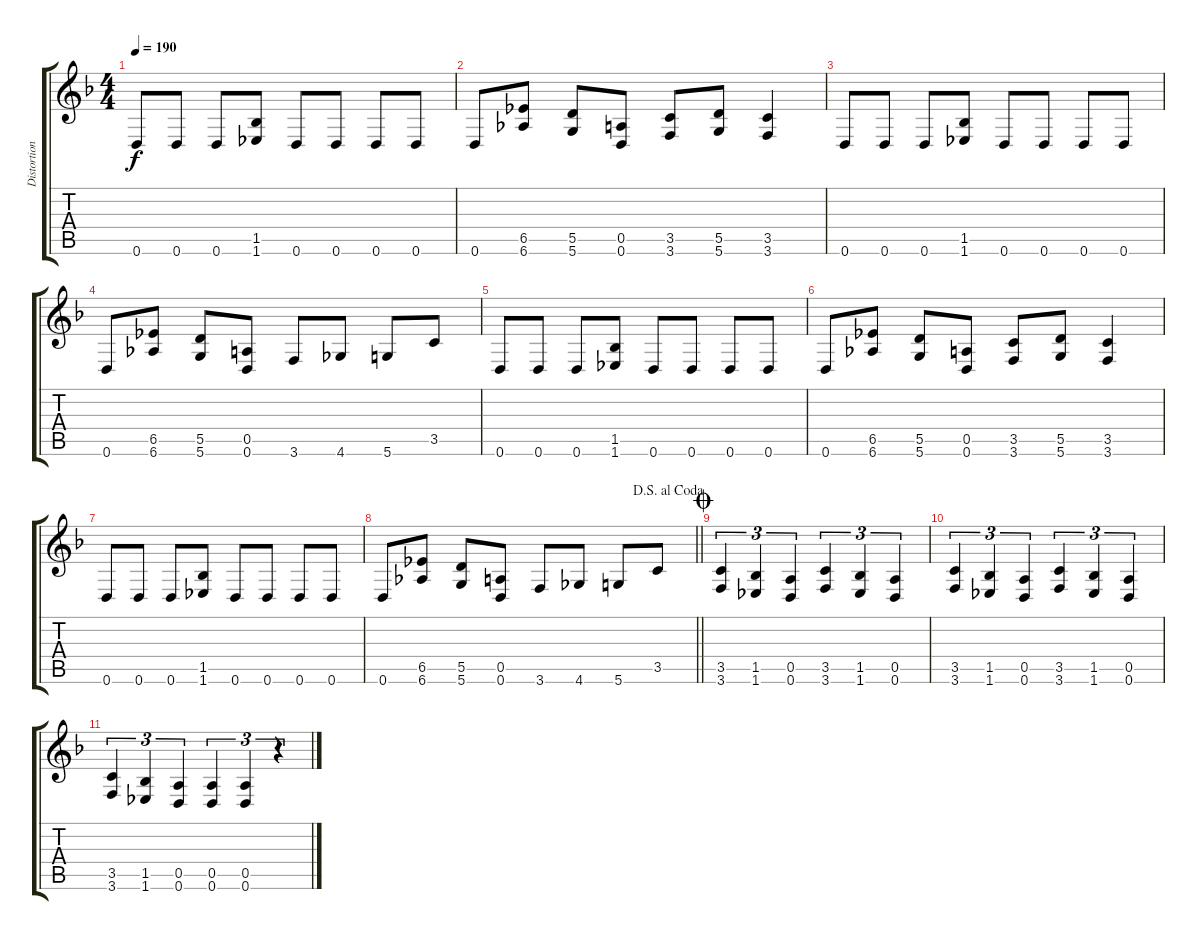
\track ("Distortion" "Distortion") {instrument distortionguitar}
\staff {score tabs}
\tuning (E4 B3 G3 D3 A2 D2) {hide}
\ts (4 4)
\section ("" " ")
\tempo 190
\clef g2
\ks f
0.6.8{dy f} 0.6.8 0.6.8 (1.5 1.6).8 0.6.8 0.6.8 0.6.8 0.6.8 |
0.6.8 (6.5 6.6).8 (5.5 5.6).8 (0.5 0.6).8 (3.5 3.6).8 (5.5 5.6).8 (3.5 3.6).4 |
0.6.8 0.6.8 0.6.8 (1.5 1.6).8 0.6.8 0.6.8 0.6.8 0.6.8 |
0.6.8 (6.5 6.6).8 (5.5 5.6).8 (0.5 0.6).8 3.6.8 4.6.8 5.6.8 3.5.8 |
0.6.8 0.6.8 0.6.8 (1.5 1.6).8 0.6.8 0.6.8 0.6.8 0.6.8 |
0.6.8 (6.5 6.6).8 (5.5 5.6).8 (0.5 0.6).8 (3.5 3.6).8 (5.5 5.6).8 (3.5 3.6).4 |
0.6.8 0.6.8 0.6.8 (1.5 1.6).8 0.6.8 0.6.8 0.6.8 0.6.8 |
\jump dalsegnoalcoda
\barLineRight lightlight
0.6.8 (6.5 6.6).8 (5.5 5.6).8 (0.5 0.6).8 3.6.8 4.6.8 5.6.8 3.5.8 |
\jump coda
(3.5 3.6).4{tu (3 2)} (1.5 1.6).4{tu (3 2)} (0.5 0.6).4{tu (3 2)} (3.5 3.6).4{tu (3 2)} (1.5 1.6).4{tu (3 2)} (0.5 0.6).4{tu (3 2)} |
(3.5 3.6).4{tu (3 2)} (1.5 1.6).4{tu (3 2)} (0.5 0.6).4{tu (3 2)} (3.5 3.6).4{tu (3 2)} (1.5 1.6).4{tu (3 2)} (0.5 0.6).4{tu (3 2)} |
(3.5 3.6).4{tu (3 2)} (1.5 1.6).4{tu (3 2)} (0.5 0.6).4{tu (3 2)} (0.5 0.6).4{tu (3 2)} (0.5 0.6).4{tu (3 2)} r.4{tu (3 2)}
